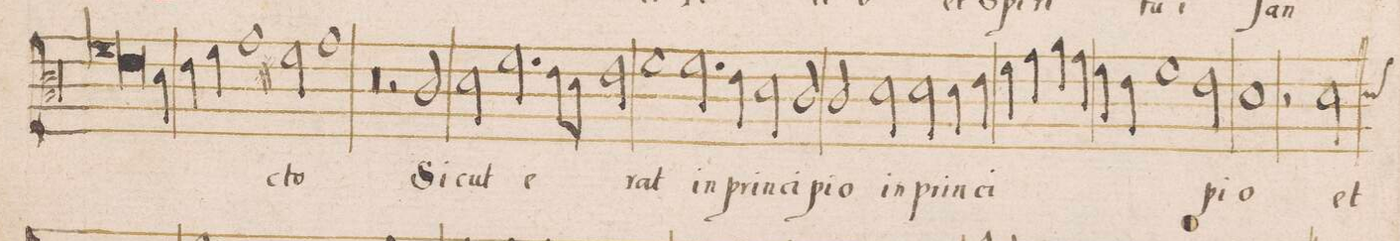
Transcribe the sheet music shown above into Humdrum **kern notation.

**kern	**text
*I""CANTUS	*
*clefC3	*
*k[]	*
*met(C|)	*
*M2/1	*
*lig	*
1f	.
*col	*
2.e/	.
4d\	.
*Xlig	*
=61-	=61-
4e\	.
4f\	.
1g	.
2f#X\	-cto
=62-	=62-
1g	.
1r	.
=63-	=63-
1r	.
2r	.
2c/	Si-
=64-	=64-
2d\	-cut
2.f\	e-
8e\L	.
8d\J	.
2e\	.
=65-	=65-
1f	-rat
2.f\	in
4e\	prin-
=66-	=66-
2d\	-ci-
2c/	-pi-
2c/	-o
2d\	in
=67-	=67-
2d\	prin-
4d\	-ci-
4e\	.
4f\	.
4g\	.
4a\	.
4g\	.
=68-	=68-
4f\	.
4e\	.
1f	.
2e\	-pi-
=69-	=69-
1d	-o
2r	.
*custos:d	*
2d\	et
=70-	=70-
*-	*-
